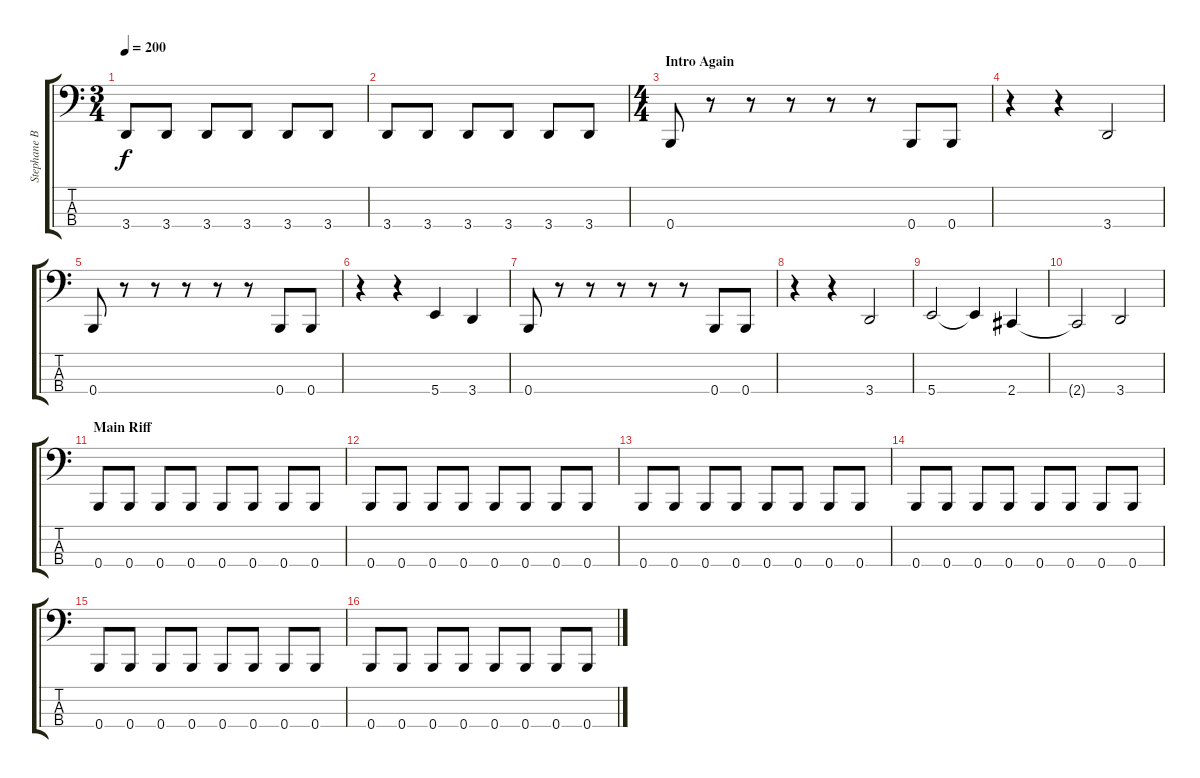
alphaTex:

\track ("Stephane Barbe" "Stephane B") {instrument electricbasspick}
\staff {score tabs}
\tuning (D2 A1 E1 B0) {hide}
\ts (3 4)
\tempo 200
\clef f4
\ks c
3.4.8{dy f} 3.4.8 3.4.8 3.4.8 3.4.8 3.4.8 |
3.4.8 3.4.8 3.4.8 3.4.8 3.4.8 3.4.8 |
\ts (4 4)
\section ("" "Intro Again")
0.4.8 r.8 r.8 r.8 r.8 r.8 0.4.8 0.4.8 |
r.4 r.4 3.4.2 |
0.4.8 r.8 r.8 r.8 r.8 r.8 0.4.8 0.4.8 |
r.4 r.4 5.4.4 3.4.4 |
0.4.8 r.8 r.8 r.8 r.8 r.8 0.4.8 0.4.8 |
r.4 r.4 3.4.2 |
5.4.2 5.4{t}.4 2.4.4 |
2.4{t}.2 3.4.2 |
\section ("" "Main Riff")
0.4.8 0.4.8 0.4.8 0.4.8 0.4.8 0.4.8 0.4.8 0.4.8 |
0.4.8 0.4.8 0.4.8 0.4.8 0.4.8 0.4.8 0.4.8 0.4.8 |
0.4.8 0.4.8 0.4.8 0.4.8 0.4.8 0.4.8 0.4.8 0.4.8 |
0.4.8 0.4.8 0.4.8 0.4.8 0.4.8 0.4.8 0.4.8 0.4.8 |
0.4.8 0.4.8 0.4.8 0.4.8 0.4.8 0.4.8 0.4.8 0.4.8 |
0.4.8 0.4.8 0.4.8 0.4.8 0.4.8 0.4.8 0.4.8 0.4.8
